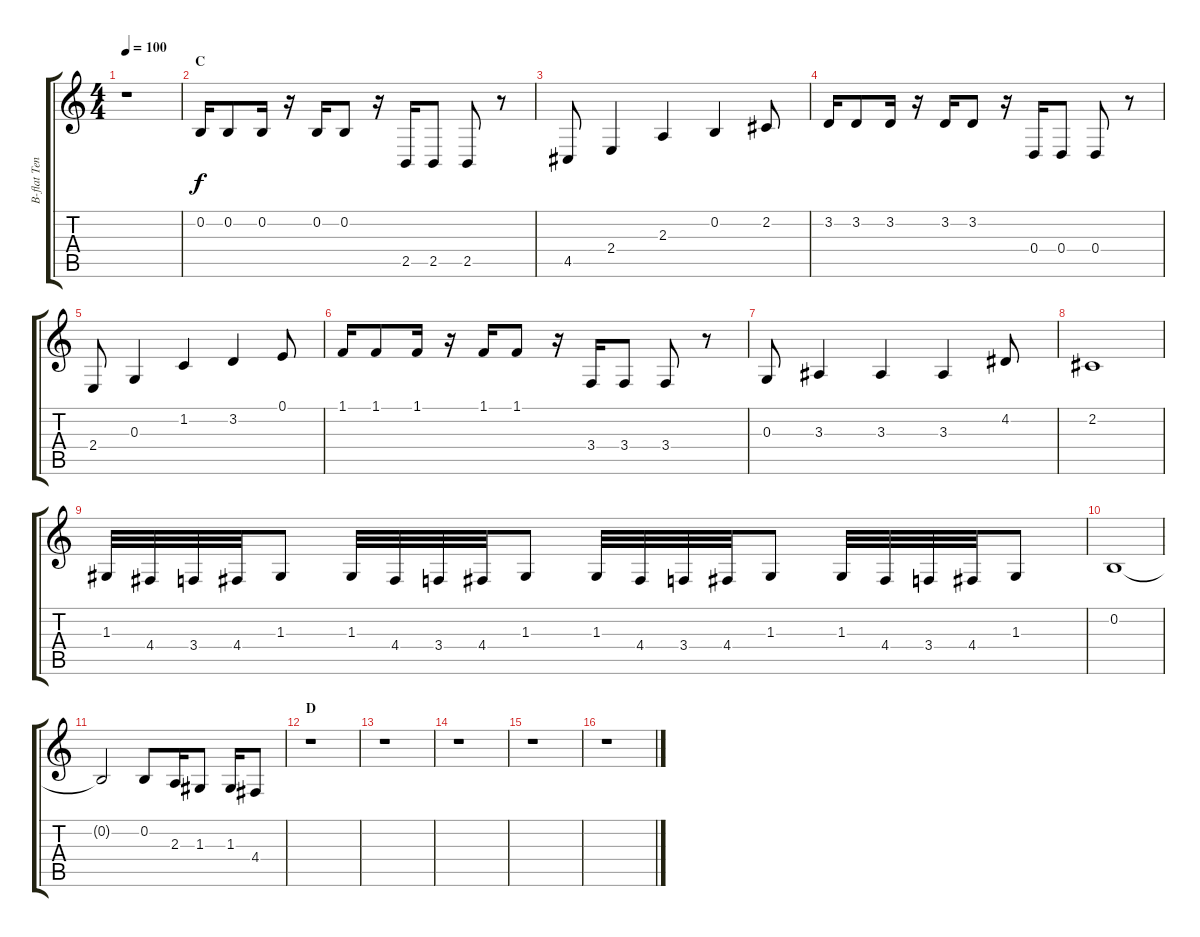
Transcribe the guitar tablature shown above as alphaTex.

\track ("B-flat Tenor Saxes" "B-flat Ten") {instrument tenorsax}
\staff {score tabs}
\tuning (E4 B3 G3 D3 A2 E2) {hide}
\ts (4 4)
\tempo 100
\clef g2
\ks c
r.1{dy f} |
\section ("" "C")
0.2.16 0.2.8 0.2.16 r.16 0.2.16 0.2.8 r.16 2.5.16 2.5.8 2.5.8 r.8 |
4.5.8 2.4.4 2.3.4 0.2.4 2.2.8 |
3.2.16 3.2.8 3.2.16 r.16 3.2.16 3.2.8 r.16 0.4.16 0.4.8 0.4.8 r.8 |
2.4.8 0.3.4 1.2.4 3.2.4 0.1.8 |
1.1.16 1.1.8 1.1.16 r.16 1.1.16 1.1.8 r.16 3.4.16 3.4.8 3.4.8 r.8 |
0.3.8 3.3.4 3.3.4 3.3.4 4.2.8 |
2.2.1 |
1.3.32 4.4.32 3.4.32 4.4.32 1.3.8 1.3.32 4.4.32 3.4.32 4.4.32 1.3.8 1.3.32 4.4.32 3.4.32 4.4.32 1.3.8 1.3.32 4.4.32 3.4.32 4.4.32 1.3.8 |
0.2.1 |
0.2{t}.2 0.2.8 2.3.16 1.3.8 1.3.16 4.4.8 |
\section ("" "D")
r.1 |
r.1 |
r.1 |
r.1 |
r.1
